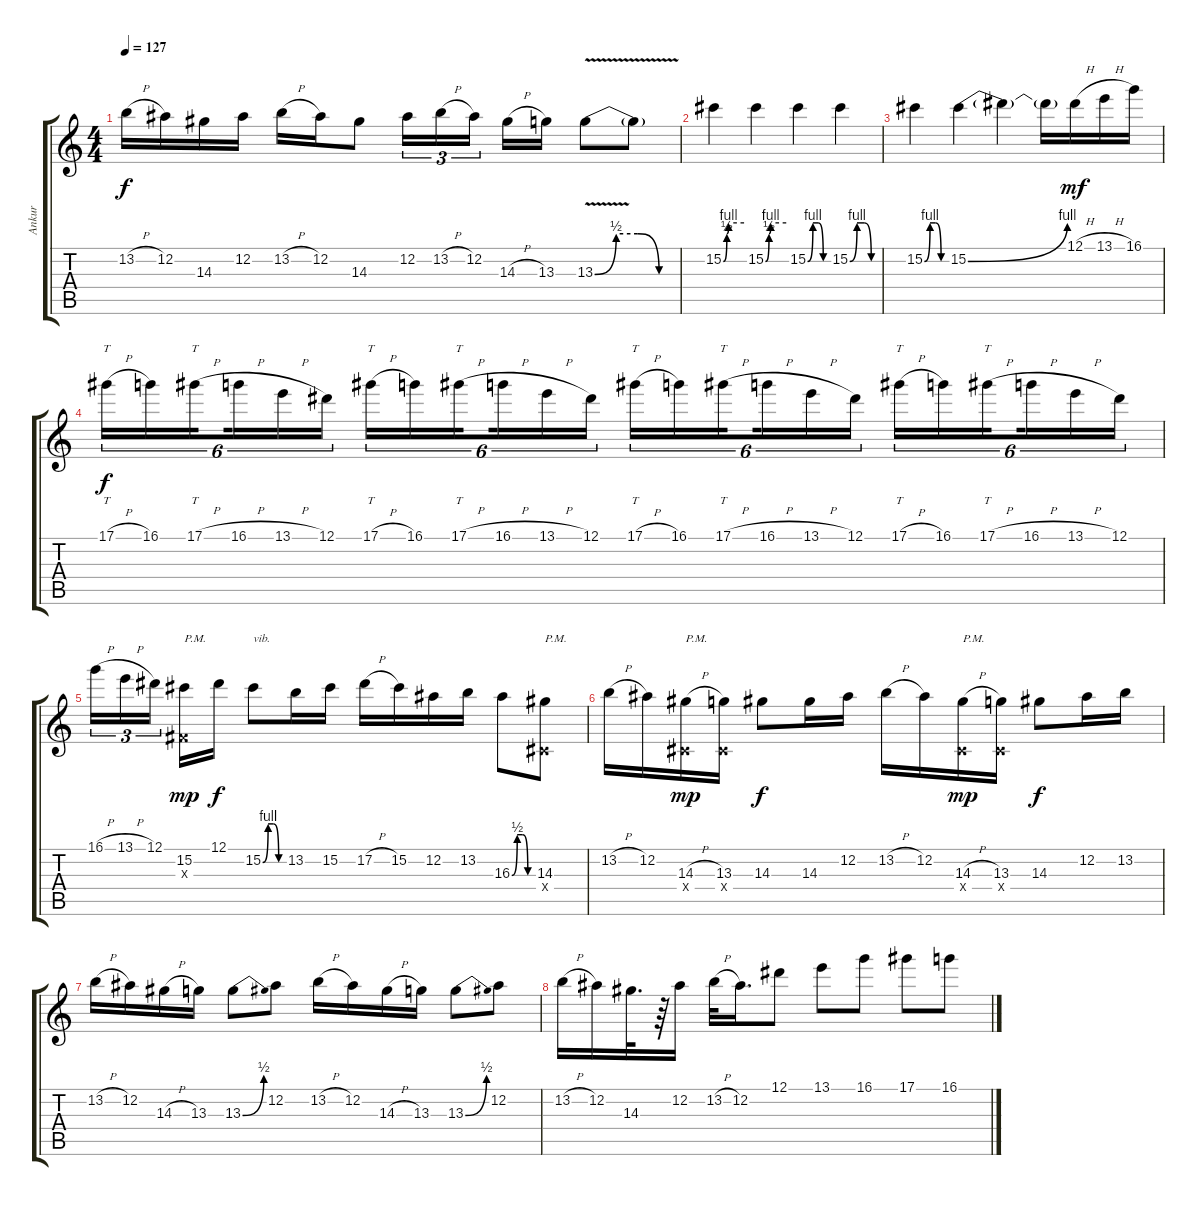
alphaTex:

\track ("Ankur" "Ankur") {instrument distortionguitar}
\staff {score tabs}
\tuning (Eb4 Bb3 Gb3 Db3 Ab2 Eb2) {hide}
\ts (4 4)
\tempo 127
\clef g2
\ks c
13.2{h}.16{dy f} 12.2.16 14.3.16 12.2.16 13.2{h}.16 12.2.16 14.3.8 12.2.16{tu (3 2)} 13.2{h}.16{tu (3 2)} 12.2.16{tu (3 2) beam splitsecondary} 14.3{h}.16 13.3.16 13.3{be (custom 0 0 15 2 30 2 45 0 60 0) v}.8 13.3{t}.8 |
15.2{be (custom 0 0 10 2 15 4 60 4)}.4 15.2{be (custom 0 0 10 2 15 4 60 4)}.4 15.2{be (custom 0 0 15 4 30 4 45 0 60 0)}.4 15.2{be (custom 0 0 15 4 30 4 45 0 60 0)}.4 |
15.2{be (custom 0 0 15 4 30 4 45 0 60 0)}.4 15.2{be (bend 0 0 60 4)}.4 15.2{t}.4 15.2{t}.16 12.1{h}.16{dy mf} 13.1{h}.16 16.1.16 |
17.1{h}.16{tt tu (6 4) dy f} 16.1.16{tu (6 4)} 17.1{h}.16{tt tu (6 4) beam splitsecondary} 16.1{h}.16{tu (6 4)} 13.1{h}.16{tu (6 4)} 12.1.16{tu (6 4)} 17.1{h}.16{tt tu (6 4)} 16.1.16{tu (6 4)} 17.1{h}.16{tt tu (6 4) beam splitsecondary} 16.1{h}.16{tu (6 4)} 13.1{h}.16{tu (6 4)} 12.1.16{tu (6 4)} 17.1{h}.16{tt tu (6 4)} 16.1.16{tu (6 4)} 17.1{h}.16{tt tu (6 4) beam splitsecondary} 16.1{h}.16{tu (6 4)} 13.1{h}.16{tu (6 4)} 12.1.16{tu (6 4)} 17.1{h}.16{tt tu (6 4)} 16.1.16{tu (6 4)} 17.1{h}.16{tt tu (6 4) beam splitsecondary} 16.1{h}.16{tu (6 4)} 13.1{h}.16{tu (6 4)} 12.1.16{tu (6 4)} |
16.1{h}.16{tu (3 2)} 13.1{h}.16{tu (3 2)} 12.1.16{tu (3 2) beam splitsecondary} (15.2 0.3{x}).16{txt "P.M." dy mp} 12.1.16{dy f} 15.2{be (custom 0 0 15 4 30 4 45 0 60 0)}.8{txt "vib."} 13.2.16 15.2.16 17.2{h}.16 15.2.16 12.2.16 13.2.16 16.3{be (custom 0 0 15 2 30 2 45 0 60 0)}.8 (14.3 0.4{x}).8{txt "P.M."} |
13.2{h}.16 12.2.16 (14.3{h} 0.4{x}).16{txt "P.M." dy mp} (13.3 0.4{x}).16 14.3.8{dy f} 14.3.16 12.2.16 13.2{h}.16 12.2.16 (14.3{h} 0.4{x}).16{txt "P.M." dy mp} (13.3 0.4{x}).16 14.3.8{dy f} 12.2.16 13.2.16 |
13.2{h}.16 12.2.16 14.3{h}.16 13.3.16 13.3{be (bend 0 0 60 2)}.8 12.2.8 13.2{h}.16 12.2.16 14.3{h}.16 13.3.16 13.3{be (bend 0 0 60 2)}.8 12.2.8 |
13.2{h}.16 12.2.16 14.3.32{d} r.64 12.2.16 13.2{h}.32 12.2.16{d} 12.1.8 13.1.8 16.1.8 17.1.8 16.1.8
